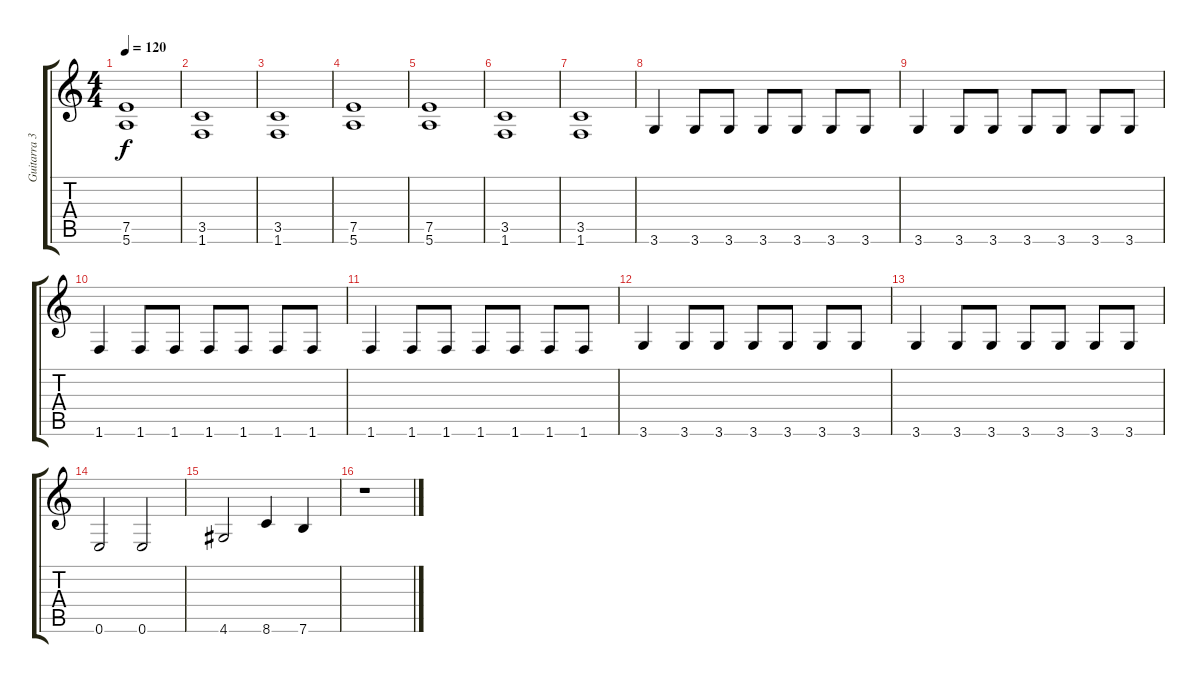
\track ("Guitarra 3" "Guitarra 3") {instrument overdrivenguitar}
\staff {score tabs}
\tuning (E4 B3 G3 D3 A2 E2) {hide}
\ts (4 4)
\tempo 120
\clef g2
\ks c
(7.5 5.6).1{dy f} |
(3.5 1.6).1 |
(3.5 1.6).1 |
(7.5 5.6).1 |
(7.5 5.6).1 |
(3.5 1.6).1 |
(3.5 1.6).1 |
3.6.4 3.6.8 3.6.8 3.6.8 3.6.8 3.6.8 3.6.8 |
3.6.4 3.6.8 3.6.8 3.6.8 3.6.8 3.6.8 3.6.8 |
1.6.4 1.6.8 1.6.8 1.6.8 1.6.8 1.6.8 1.6.8 |
1.6.4 1.6.8 1.6.8 1.6.8 1.6.8 1.6.8 1.6.8 |
3.6.4 3.6.8 3.6.8 3.6.8 3.6.8 3.6.8 3.6.8 |
3.6.4 3.6.8 3.6.8 3.6.8 3.6.8 3.6.8 3.6.8 |
0.6.2 0.6.2 |
4.6.2 8.6.4 7.6.4 |
r.1
